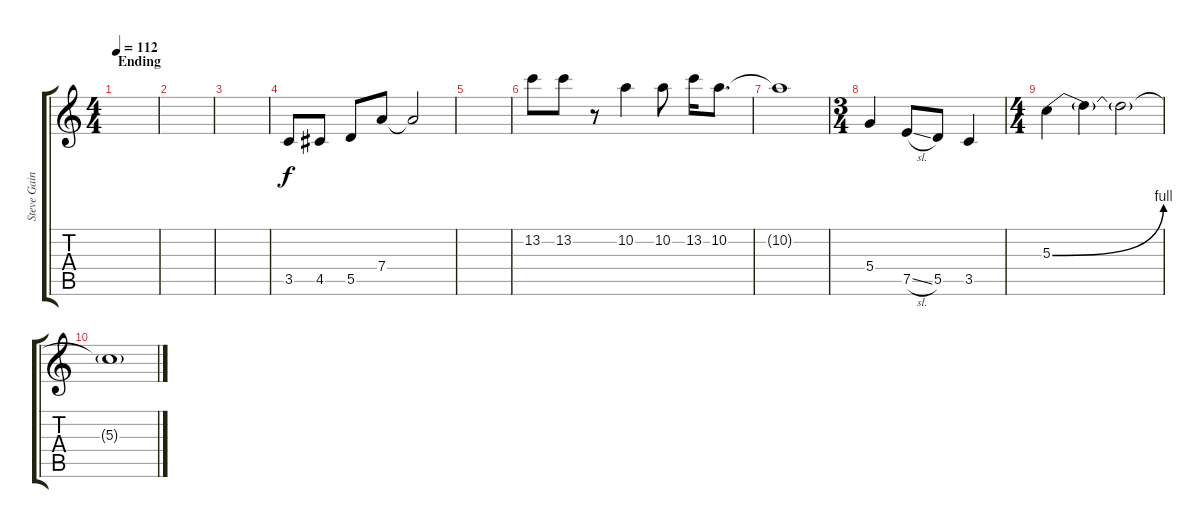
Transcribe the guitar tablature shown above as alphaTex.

\track ("Steve Gaines" "Steve Gain") {instrument electricguitarclean}
\staff {score tabs}
\tuning (E4 B3 G3 D3 A2 E2) {hide}
\ts (4 4)
\section ("" "Ending")
\tempo 112
\clef g2
\ks c
|
|
|
3.5.8 4.5.8 5.5.8 7.4.8 7.4{t}.2 |
|
13.2.8 13.2.8 r.8 10.2.4 10.2.8 13.2.16 10.2.8{d} |
10.2{t}.1 |
\ts (3 4)
5.4.4 7.5{sl}.8 5.5.8 3.5.4 |
\ts (4 4)
5.3{be (bend 0 0 60 4)}.4 5.3{t}.4 5.3{t}.2 |
5.3{t}.1
